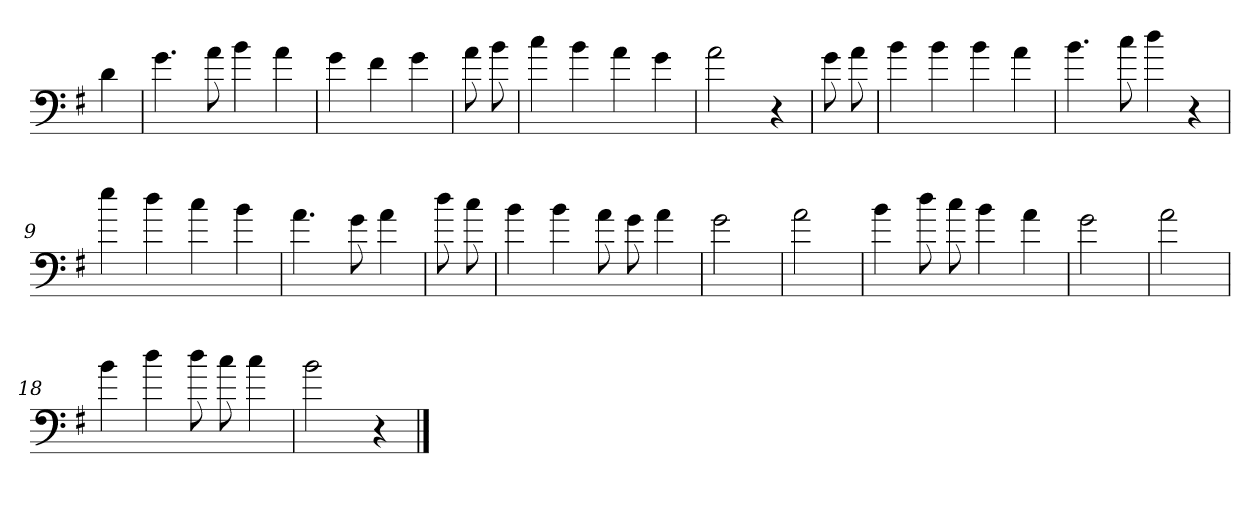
**kern
*part1
*staff1
*clefF4
*k[f#]
*G:
=
4d
=1
4.g
8a
4b
4a
=2
4g
4f#
4g
=3
8a
8b
=4
4cc
4b
4a
4g
=5
2a
4r
=6
8g
8a
=7
4b
4b
4b
4a
=8
4.b
8cc
4dd
4r
=9
4ee
4dd
4cc
4b
=10
4.a
8g
4a
=11
8dd
8cc
=12
4b
4b
8a
8g
4a
=13
2g
=14
2a
=15
4b
8dd
8cc
4b
4a
=16
2g
=17
2a
=18
4b
4dd
8dd
8cc
4cc
=19
2b
4r
==
*-
